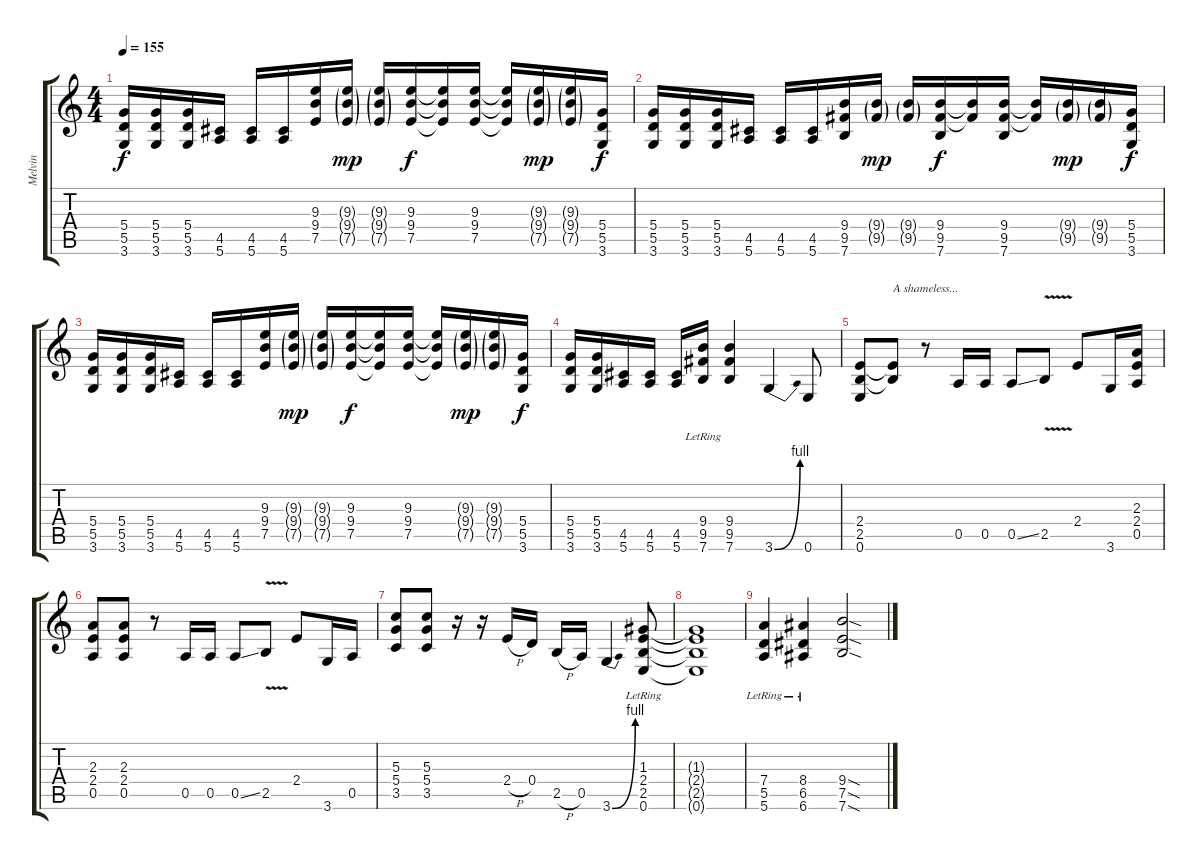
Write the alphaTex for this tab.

\track ("Melvin" "Melvin") {instrument distortionguitar}
\staff {score tabs}
\tuning (E4 B3 G3 D3 A2 E2) {hide}
\ts (4 4)
\tempo 155
\clef g2
\ks c
(5.4 5.5 3.6).16{dy f} (5.4 5.5 3.6).16 (5.4 5.5 3.6).16 (4.5 5.6).16 (4.5 5.6).16 (4.5 5.6).16 (9.3 9.4 7.5).16 (9.3{g} 9.4{g} 7.5{g}).16{dy mp} (9.3{g} 9.4{g} 7.5{g}).16 (9.3 9.4 7.5).16{dy f} (9.3{t} 9.4{t} 7.5{t}).16 (9.3 9.4 7.5).16 (9.3{t} 9.4{t} 7.5{t}).16 (9.3{g} 9.4{g} 7.5{g}).16{dy mp} (9.3{g} 9.4{g} 7.5{g}).16 (5.4 5.5 3.6).16{dy f} |
(5.4 5.5 3.6).16 (5.4 5.5 3.6).16 (5.4 5.5 3.6).16 (4.5 5.6).16 (4.5 5.6).16 (4.5 5.6).16 (9.4 9.5 7.6).16 (9.4{g} 9.5{g}).16{dy mp} (9.4{g} 9.5{g}).16 (9.4 9.5 7.6).16{dy f} (9.4{t} 9.5{t}).16 (9.4 9.5 7.6).16 (9.4{t} 9.5{t}).16 (9.4{g} 9.5{g}).16{dy mp} (9.4{g} 9.5{g}).16 (5.4 5.5 3.6).16{dy f} |
(5.4 5.5 3.6).16 (5.4 5.5 3.6).16 (5.4 5.5 3.6).16 (4.5 5.6).16 (4.5 5.6).16 (4.5 5.6).16 (9.3 9.4 7.5).16 (9.3{g} 9.4{g} 7.5{g}).16{dy mp} (9.3{g} 9.4{g} 7.5{g}).16 (9.3 9.4 7.5).16{dy f} (9.3{t} 9.4{t} 7.5{t}).16 (9.3 9.4 7.5).16 (9.3{t} 9.4{t} 7.5{t}).16 (9.3{g} 9.4{g} 7.5{g}).16{dy mp} (9.3{g} 9.4{g} 7.5{g}).16 (5.4 5.5 3.6).16{dy f} |
(5.4 5.5 3.6).16 (5.4 5.5 3.6).16 (4.5 5.6).16 (4.5 5.6).16 (4.5 5.6).16 (9.4 9.5 7.6{lr}).16 (9.4 9.5 7.6).4 3.6{be (bend 0 0 60 4)}.4 0.6.8 |
(2.4 2.5 0.6).8 (2.4{t} 2.5{t}).8{txt "A shameless..."} r.8 0.5.16 0.5.16 0.5{ss}.8 2.5{v}.8 2.4.8 3.6.16 (2.3 2.4 0.5).16 |
(2.3 2.4 0.5).8 (2.3 2.4 0.5).8 r.8 0.5.16 0.5.16 0.5{ss}.8 2.5{v}.8 2.4.8 3.6.16 0.5.16 |
(5.3 5.4 3.5).8 (5.3 5.4 3.5).8 r.16 r.16 2.4{h}.16 0.4.16 2.5{h}.16 0.5.16 3.6{be (bend 0 0 60 4)}.4 (1.3{lr} 2.4{lr} 2.5{lr} 0.6{lr}).8 |
(1.3{t} 2.4{t} 2.5{t} 0.6{t}).1 |
(7.4{lr} 5.5{lr} 5.6{lr}).4 (8.4{lr} 6.5{lr} 6.6{lr}).4 (9.4{sod} 7.5{sod} 7.6{sod}).2
